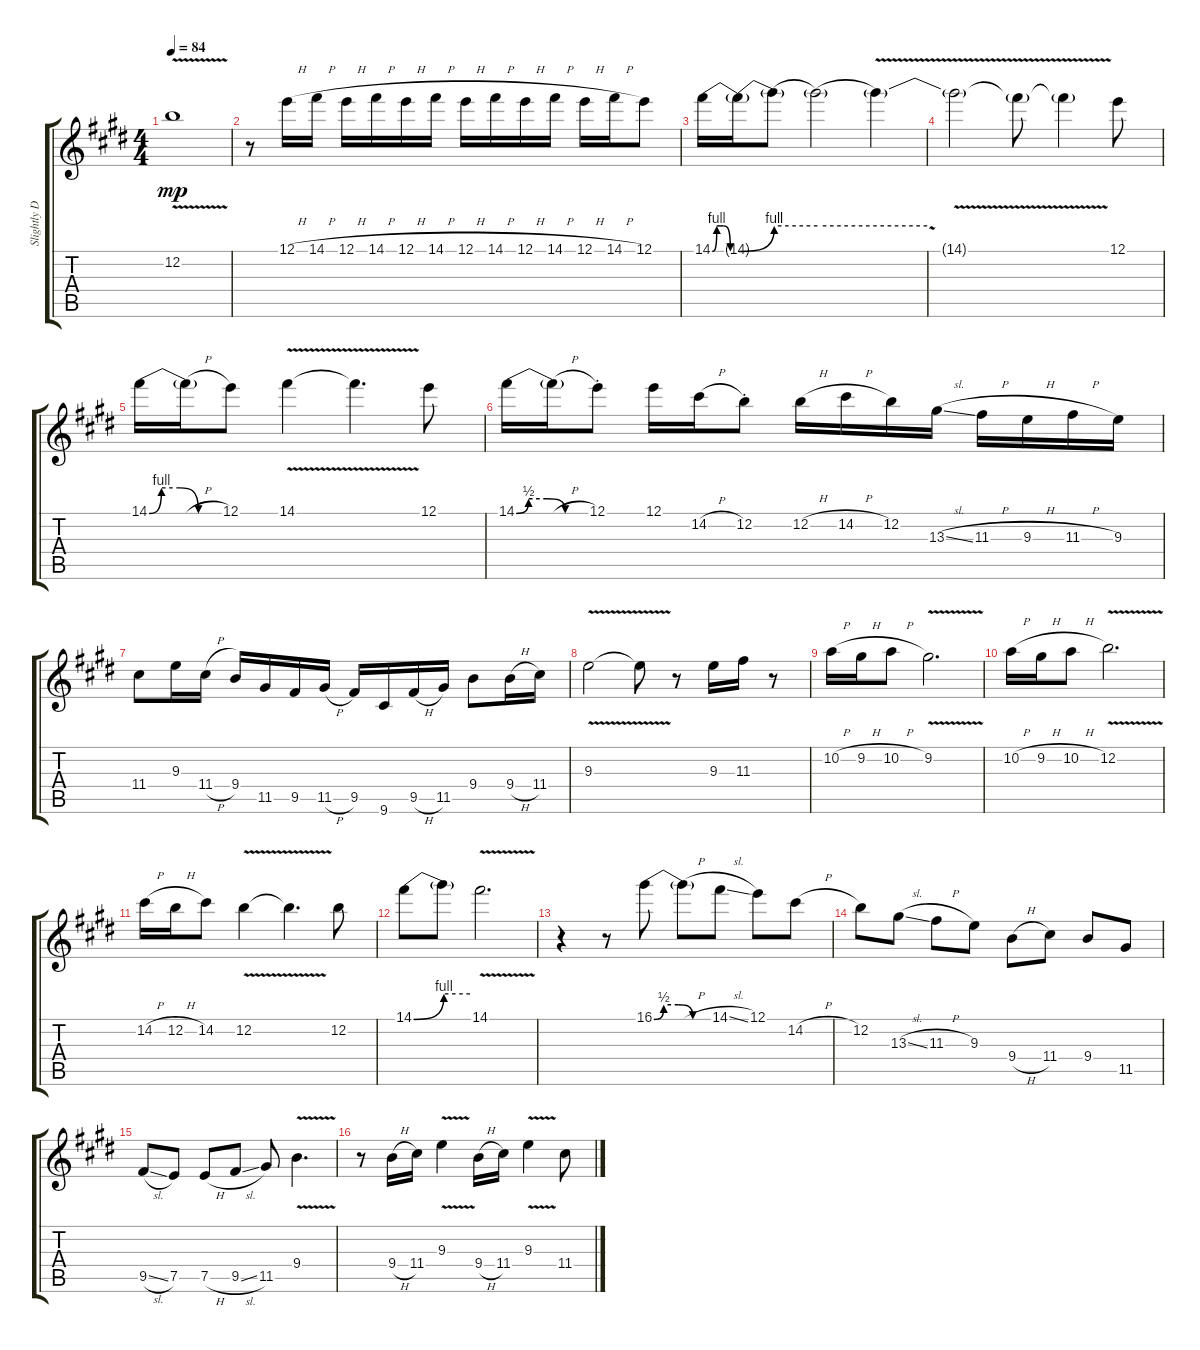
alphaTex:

\track ("Slightly Dirty Tone and Slapback Echo" "Slightly D") {instrument overdrivenguitar}
\staff {score tabs}
\tuning (E4 B3 G3 D3 A2 E2) {hide}
\ts (4 4)
\tempo 84
\clef g2
\ks e
12.2{v}.1{dy mp} |
\ks c#minor
r.8 12.1{h}.16 14.1{h}.16 12.1{h}.16 14.1{h}.16 12.1{h}.16 14.1{h}.16 12.1{h}.16 14.1{h}.16 12.1{h}.16 14.1{h}.16 12.1{h}.16 14.1{h}.16 12.1.8 |
14.1{be (custom 0 0 10 4 25 4 40 0 60 0)}.16 14.1{be (bend 0 0 60 4) t}.16 14.1{be (hold 0 4 60 4) t}.8 14.1{be (hold 0 4 60 4) t}.2 14.1{v t}.4 |
14.1{v t}.2 14.1{v t}.8 14.1{t}.4 12.1.8 |
\ks e
14.1{be (custom 0 0 10 4 25 4 40 0 60 0)}.16 14.1{h t}.16 12.1.8 14.1{v}.4 14.1{v t}.4{d} 12.1.8 |
\ks c#minor
14.1{be (custom 0 0 10 2 25 2 40 0 60 0)}.16 14.1{h t}.16 12.1{st}.8 12.1.16 14.2{h}.16 12.2{st}.8 12.2{h}.16 14.2{h}.16 12.2.16 13.3{sl}.16 11.3{h}.16 9.3{h}.16 11.3{h}.16 9.3.16 |
11.4.8 9.3.16 11.4{h}.16 9.4.16 11.5.16 9.5.16 11.5{h}.16 9.5.16 9.6.16 9.5{h}.16 11.5.16 9.4.8 9.4{h}.16 11.4.16 |
9.3{v}.2 9.3{t}.8 r.8 9.3.16 11.3.16 r.8 |
\ks e
10.2{h}.16 9.2{h}.16 10.2{h}.8 9.2{v}.2{d} |
\ks c#minor
10.2{h}.16 9.2{h}.16 10.2{h}.8 12.2{v}.2{d} |
14.2{h}.16 12.2{h}.16 14.2.8 12.2{v}.4 12.2{v t}.4{d} 12.2.8 |
14.1{be (bend 0 0 60 4)}.8 14.1{be (hold 0 4 60 4) t}.8 14.1{v}.2{d} |
\ks e
r.4 r.8 16.1{be (custom 0 0 10 2 25 2 40 0 60 0)}.8 16.1{h t}.8 14.1{sl}.8 12.1.8 14.2{h}.8 |
\ks c#minor
12.2.8 13.3{sl}.8 11.3{h}.8 9.3.8 9.4{h}.8 11.4.8 9.4.8 11.5.8 |
9.5{sl}.8 7.5.8 7.5{h}.8 9.5{sl}.8 11.5.8 9.4{v}.4{d} |
r.8 9.4{h}.16 11.4.16 9.3{v}.4 9.4{h}.16 11.4.16 9.3{v}.4 11.4.8
